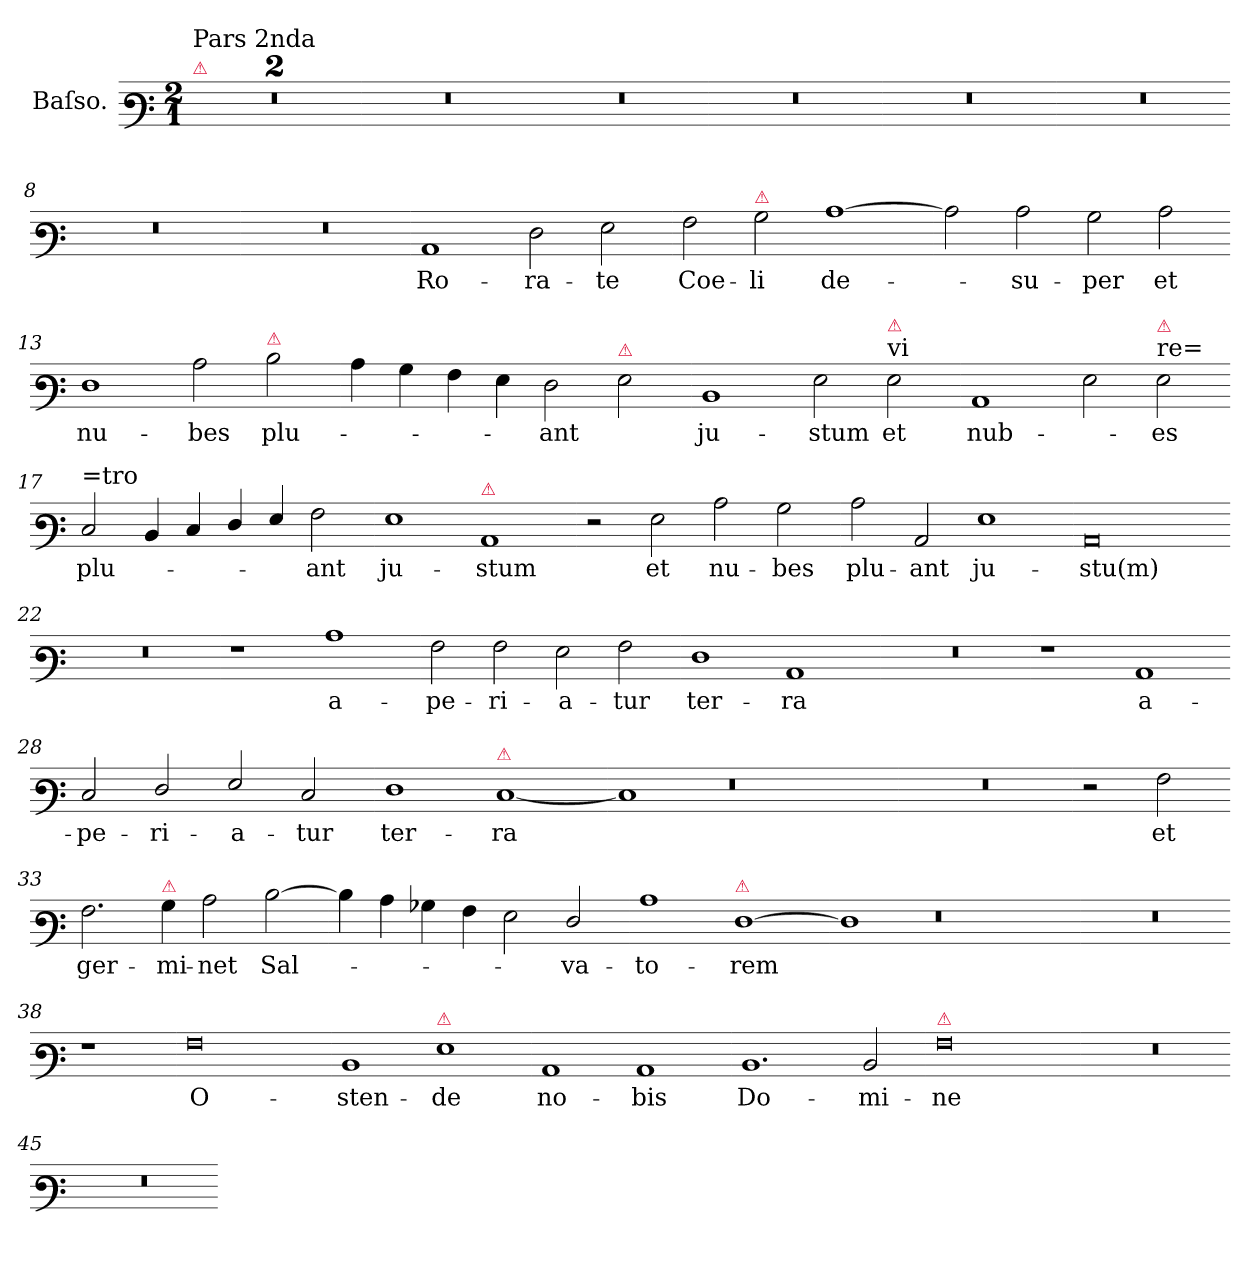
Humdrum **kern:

**kern	**text
*part1	*part1
*staff1	*staff1
*I"Baſso.	*
*clefF3	*
*k[]	*
*M2/1	*
=1	=1
!LO:TX:a:t=Pars 2nda	!
!LO:TX:a:color=crimson:t=⚠	!
0r	.
=2-	=2-
0r	.
=3-	=3-
0r	.
=4-	=4-
0r	.
=5-	=5-
0r	.
=6-	=6-
0r	.
=7-	=7-
0r	.
=8-	=8-
0r	.
=9-	=9-
0r	.
=10-	=10-
1C	Ro-
2F\	-ra-
2G\	-te
=11-	=11-
2A\	Coe-
!LO:TX:a:color=crimson:t=⚠	!
2B\	-li
[1c	de-
=12-	=12-
2c]	.
2c\	-su-
2B\	-per
2c\	et
=13-	=13-
1F	nu-
2c\	-bes
!LO:TX:a:color=crimson:t=⚠	!
2d\	plu-
=14-	=14-
4c\	.
4B\	.
4A\	.
4G\	.
2F\	-ant
!LO:TX:a:color=crimson:t=⚠	!
2G\	.
=15-	=15-
1D	ju-
2G\	-stum
!LO:TX:a:t=vi	!
!LO:TX:a:color=crimson:t=⚠	!
2G\	et
=16-	=16-
1C	nub-
2G\	.
!LO:TX:a:t=re=	!
!LO:TX:a:color=crimson:t=⚠	!
2G\	-es
=17-	=17-
!LO:TX:a:t==tro	!
2E/	plu-
4D/	.
4E/	.
4F/	.
4G/	.
2A\	-ant
=18-	=18-
1G	ju-
!LO:TX:a:color=crimson:t=⚠	!
1C	-stum
=19-	=19-
2r	.
2G\	et
2c\	nu-
2B\	-bes
=20-	=20-
2c\	plu-
2C/	-ant
1G	ju-
=21-	=21-
0C	-stu(m)
=22-	=22-
0r	.
=23-	=23-
1r	.
1c	a-
=24-	=24-
2A\	-pe-
2A\	-ri-
2G\	-a-
2A\	-tur
=25-	=25-
1F	ter-
1C	-ra
=26-	=26-
0r	.
=27-	=27-
1r	.
!	!LO:LY:i
1C	a-
=28-	=28-
!	!LO:LY:i
2E/	-pe-
!	!LO:LY:i
2F/	-ri-
!	!LO:LY:i
2G/	-a-
!	!LO:LY:i
2E/	-tur
=29-	=29-
!	!LO:LY:i
1F	ter-
!LO:TX:a:color=crimson:t=⚠	!
!	!LO:LY:i
[1E	-ra
=30-	=30-
1E]	.
0r	.
=31-	=31-
0r	.
=32-	=32-
2r	.
2A\	et
=33-	=33-
2.A\	ger-
!LO:TX:a:color=crimson:t=⚠	!
4B\	-mi-
2c\	-net
[2d\	Sal-
=34-	=34-
4d\]	.
4c\	.
4B-X\	.
4A\	.
2G\	.
2F/	-va-
=35-	=35-
1c	-to-
!LO:TX:a:color=crimson:t=⚠	!
[1F	-rem
=36-	=36-
1F]	.
0r	.
=37-	=37-
0r	.
=38-	=38-
1r	.
=39-	=39-
0A	O-
=40-	=40-
1D	-sten-
!LO:TX:a:color=crimson:t=⚠	!
1G	-de
=41-	=41-
1C	no-
1C	-bis
=42-	=42-
1.D	Do-
2D/	-mi-
=43-	=43-
!LO:TX:a:color=crimson:t=⚠	!
0A	-ne
=44-	=44-
0r	.
=45-	=45-
0r	.
=-	=-
*-	*-
